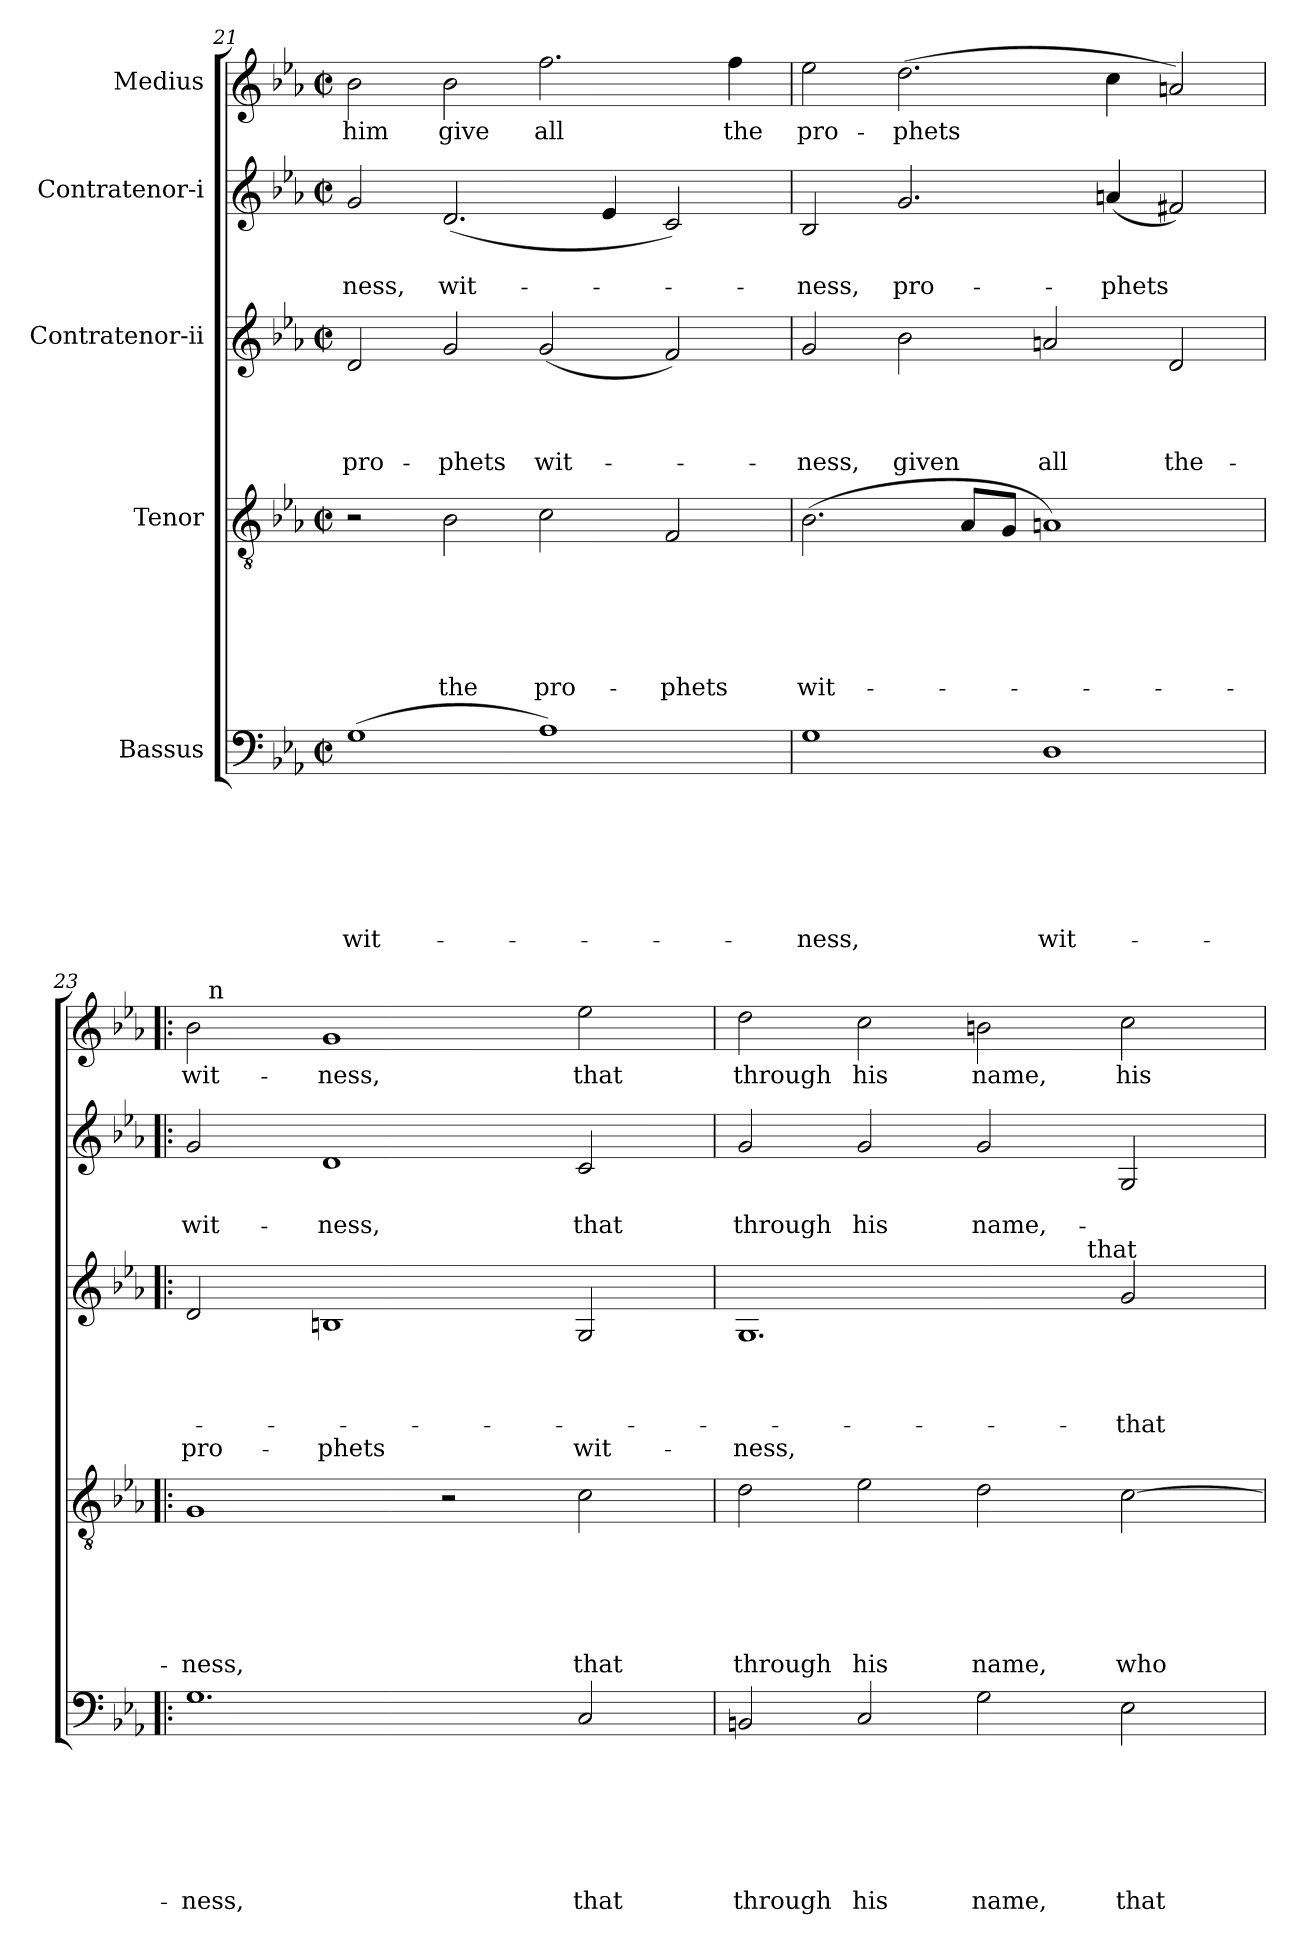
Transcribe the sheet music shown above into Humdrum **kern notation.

**kern	**text	**text	**text	**text	**text	**text	**text	**kern	**text	**text	**text	**text	**text	**text	**kern	**text	**text	**text	**text	**text	**kern	**text	**text	**kern	**text
*part5	*part5	*part5	*part5	*part5	*part5	*part5	*part5	*part4	*part4	*part4	*part4	*part4	*part4	*part4	*part3	*part3	*part3	*part3	*part3	*part3	*part2	*part2	*part2	*part1	*part1
*staff5	*staff5	*staff5	*staff5	*staff5	*staff5	*staff5	*staff5	*staff4	*staff4	*staff4	*staff4	*staff4	*staff4	*staff4	*staff3	*staff3	*staff3	*staff3	*staff3	*staff3	*staff2	*staff2	*staff2	*staff1	*staff1
*I"Bassus	*	*	*	*	*	*	*	*I"Tenor	*	*	*	*	*	*	*I"Contratenor-ii	*	*	*	*	*	*I"Contratenor-i	*	*	*I"Medius	*
!!LO:LB:g=z
*clefF4	*	*	*	*	*	*	*	*clefGv2	*	*	*	*	*	*	*clefG2	*	*	*	*	*	*clefG2	*	*	*clefG2	*
*k[b-e-a-]	*	*	*	*	*	*	*	*k[b-e-a-]	*	*	*	*	*	*	*k[b-e-a-]	*	*	*	*	*	*k[b-e-a-]	*	*	*k[b-e-a-]	*
*E-:	*	*	*	*	*	*	*	*E-:	*	*	*	*	*	*	*E-:	*	*	*	*	*	*E-:	*	*	*E-:	*
*M2/2	*	*	*	*	*	*	*	*M2/2	*	*	*	*	*	*	*M2/2	*	*	*	*	*	*M2/2	*	*	*M2/2	*
*met(c|)	*	*	*	*	*	*	*	*met(c|)	*	*	*	*	*	*	*met(c|)	*	*	*	*	*	*met(c|)	*	*	*met(c|)	*
=21	=21	=21	=21	=21	=21	=21	=21	=21	=21	=21	=21	=21	=21	=21	=21	=21	=21	=21	=21	=21	=21	=21	=21	=21	=21
!	!	!	!	!	!	!	!LO:LY:b	!	!	!	!	!	!	!	!	!	!	!	!LO:LY:b	!	!	!	!LO:LY:b	!	!LO:LY:b
(>1G	.	.	.	.	.	.	wit-	2r	.	.	.	.	.	.	2d/	.	.	.	pro-	.	2g/	.	-ness,	2b-\	him
!	!	!	!	!	!	!	!	!	!	!	!	!	!	!LO:LY:b	!	!	!	!	!LO:LY:b	!	!	!	!LO:LY:b	!	!LO:LY:b
.	.	.	.	.	.	.	.	2B-\	.	.	.	.	.	the	2g/	.	.	.	-phets	.	(<2.d/	.	wit-	2b-\	give
!	!	!	!	!	!	!	!	!	!	!	!	!	!	!LO:LY:b	!	!	!	!	!LO:LY:b	!	!	!	!	!	!LO:LY:b
1A-)	.	.	.	.	.	.	.	2c\	.	.	.	.	.	pro-	(<2g/	.	.	.	wit-	.	.	.	.	2.ff\	all
.	.	.	.	.	.	.	.	.	.	.	.	.	.	.	.	.	.	.	.	.	4e-/	.	.	.	.
!	!	!	!	!	!	!	!	!	!	!	!	!	!	!LO:LY:b	!	!	!	!	!	!	!	!	!	!	!
.	.	.	.	.	.	.	.	2F/	.	.	.	.	.	-phets	2f/)	.	.	.	.	.	2c/)	.	.	.	.
!	!	!	!	!	!	!	!	!	!	!	!	!	!	!	!	!	!	!	!	!	!	!	!	!	!LO:LY:b
.	.	.	.	.	.	.	.	.	.	.	.	.	.	.	.	.	.	.	.	.	.	.	.	4ff\	the
=22	=22	=22	=22	=22	=22	=22	=22	=22	=22	=22	=22	=22	=22	=22	=22	=22	=22	=22	=22	=22	=22	=22	=22	=22	=22
!	!	!	!	!	!	!	!LO:LY:b	!	!	!	!	!	!	!LO:LY:b	!	!	!	!	!LO:LY:b	!	!	!	!LO:LY:b	!	!LO:LY:b
1G	.	.	.	.	.	.	-ness,	(>2.B-\	.	.	.	.	.	wit-	2g/	.	.	.	-ness,	.	2B-/	.	-ness,	2ee-\	pro-
!	!	!	!	!	!	!	!	!	!	!	!	!	!	!	!	!	!	!	!LO:LY:b	!	!	!	!LO:LY:b	!	!LO:LY:b
.	.	.	.	.	.	.	.	.	.	.	.	.	.	.	2b-\	.	.	.	given	.	2.g/	.	pro-	(>2.dd\	-phets
.	.	.	.	.	.	.	.	8A-/L	.	.	.	.	.	.	.	.	.	.	.	.	.	.	.	.	.
.	.	.	.	.	.	.	.	8G/J	.	.	.	.	.	.	.	.	.	.	.	.	.	.	.	.	.
!	!	!	!	!	!	!	!LO:LY:b	!	!	!	!	!	!	!	!	!	!	!	!LO:LY:b	!	!	!	!	!	!
1D	.	.	.	.	.	.	wit-	1An)	.	.	.	.	.	.	2an/	.	.	.	all	.	.	.	.	.	.
!	!	!	!	!	!	!	!	!	!	!	!	!	!	!	!	!	!	!	!	!	!	!	!LO:LY:b	!	!
.	.	.	.	.	.	.	.	.	.	.	.	.	.	.	.	.	.	.	.	.	(<4an/	.	-phets	4cc\	.
!	!	!	!	!	!	!	!	!	!	!	!	!	!	!	!	!	!	!	!LO:LY:b	!	!	!	!	!	!
.	.	.	.	.	.	.	.	.	.	.	.	.	.	.	2d/	.	.	.	the-	.	2f#X/)	.	.	2an/)	.
=23!|:	=23!|:	=23!|:	=23!|:	=23!|:	=23!|:	=23!|:	=23!|:	=23!|:	=23!|:	=23!|:	=23!|:	=23!|:	=23!|:	=23!|:	=23!|:	=23!|:	=23!|:	=23!|:	=23!|:	=23!|:	=23!|:	=23!|:	=23!|:	=23!|:	=23!|:
!	!	!	!	!	!	!	!LO:LY:b	!	!	!	!	!	!	!LO:LY:b	!	!	!	!	!	!LO:LY:b	!	!	!LO:LY:b	!	!LO:LY:b
*	*	*	*	*	*	*	*	*	*	*	*	*	*	*	*	*	*	*	*	*	*	*	*	*^	*
1.G	.	.	.	.	.	.	-ness,	1G	.	.	.	.	.	-ness,	2d/	.	.	.	.	pro-	2g/	.	wit-	2b-\	32ryy	wit-
!	!	!	!	!	!	!	!	!	!	!	!	!	!	!	!	!	!	!	!	!	!	!	!	!	!LO:TX:a:t=n	!
.	.	.	.	.	.	.	.	.	.	.	.	.	.	.	.	.	.	.	.	.	.	.	.	.	1ryy	.
!	!	!	!	!	!	!	!	!	!	!	!	!	!	!	!	!	!	!	!	!LO:LY:b	!	!	!LO:LY:b	!	!	!LO:LY:b
.	.	.	.	.	.	.	.	.	.	.	.	.	.	.	1Bn	.	.	.	.	-phets	1d	.	-ness,	1g	.	-ness,
.	.	.	.	.	.	.	.	2r	.	.	.	.	.	.	.	.	.	.	.	.	.	.	.	.	.	.
.	.	.	.	.	.	.	.	.	.	.	.	.	.	.	.	.	.	.	.	.	.	.	.	.	2ryy	.
!	!	!	!	!	!	!	!LO:LY:b	!	!	!	!	!	!	!LO:LY:b	!	!	!	!	!	!LO:LY:b	!	!	!LO:LY:b	!	!	!LO:LY:b
2C/	.	.	.	.	.	.	that	2c\	.	.	.	.	.	that	2G/	.	.	.	.	wit-	2c/	.	that	2ee-\	.	that
.	.	.	.	.	.	.	.	.	.	.	.	.	.	.	.	.	.	.	.	.	.	.	.	.	4...ryy	.
=24	=24	=24	=24	=24	=24	=24	=24	=24	=24	=24	=24	=24	=24	=24	=24	=24	=24	=24	=24	=24	=24	=24	=24	=24	=24	=24
!	!	!	!	!	!	!	!LO:LY:b	!	!	!	!	!	!	!LO:LY:b	!	!	!	!	!	!LO:LY:b	!	!	!LO:LY:b	!	!	!LO:LY:b
*	*	*	*	*	*	*	*	*	*	*	*	*	*	*	*^	*	*	*	*	*	*	*	*	*v	*v	*
2BBn/	.	.	.	.	.	.	through	2d\	.	.	.	.	.	through	1.G	1ryy	.	.	.	.	-ness,	2g/	.	through	2dd\	through
!	!	!	!	!	!	!	!LO:LY:b	!	!	!	!	!	!	!LO:LY:b	!	!	!	!	!	!	!	!	!	!LO:LY:b	!	!LO:LY:b
2C/	.	.	.	.	.	.	his	2e-\	.	.	.	.	.	his	.	.	.	.	.	.	.	2g/	.	his	2cc\	his
!	!	!	!	!	!	!	!LO:LY:b	!	!	!	!	!	!	!LO:LY:b	!	!	!	!	!	!	!	!	!	!LO:LY:b	!	!LO:LY:b
2G\	.	.	.	.	.	.	name,	2d\	.	.	.	.	.	name,	.	4..ryy	.	.	.	.	.	2g/	.	name,-	2bn\	name,
!	!	!	!	!	!	!	!	!	!	!	!	!	!	!	!	!LO:TX:a:t=that	!	!	!	!	!	!	!	!	!	!
.	.	.	.	.	.	.	.	.	.	.	.	.	.	.	.	2ryy	.	.	.	.	.	.	.	.	.	.
!	!	!	!	!	!	!	!LO:LY:b	!	!	!	!	!	!	!LO:LY:b	!	!	!	!	!	!LO:LY:b	!	!	!	!	!	!LO:LY:b
2E-\	.	.	.	.	.	.	that	[>2c\	.	.	.	.	.	who-	2g/	.	.	.	.	-that	.	2G/	.	.	2cc\	his
.	.	.	.	.	.	.	.	.	.	.	.	.	.	.	.	16ryy	.	.	.	.	.	.	.	.	.	.
*	*	*	*	*	*	*	*	*	*	*	*	*	*	*	*v	*v	*	*	*	*	*	*	*	*	*	*
=	=	=	=	=	=	=	=	=	=	=	=	=	=	=	=	=	=	=	=	=	=	=	=	=	=
*-	*-	*-	*-	*-	*-	*-	*-	*-	*-	*-	*-	*-	*-	*-	*-	*-	*-	*-	*-	*-	*-	*-	*-	*-	*-
